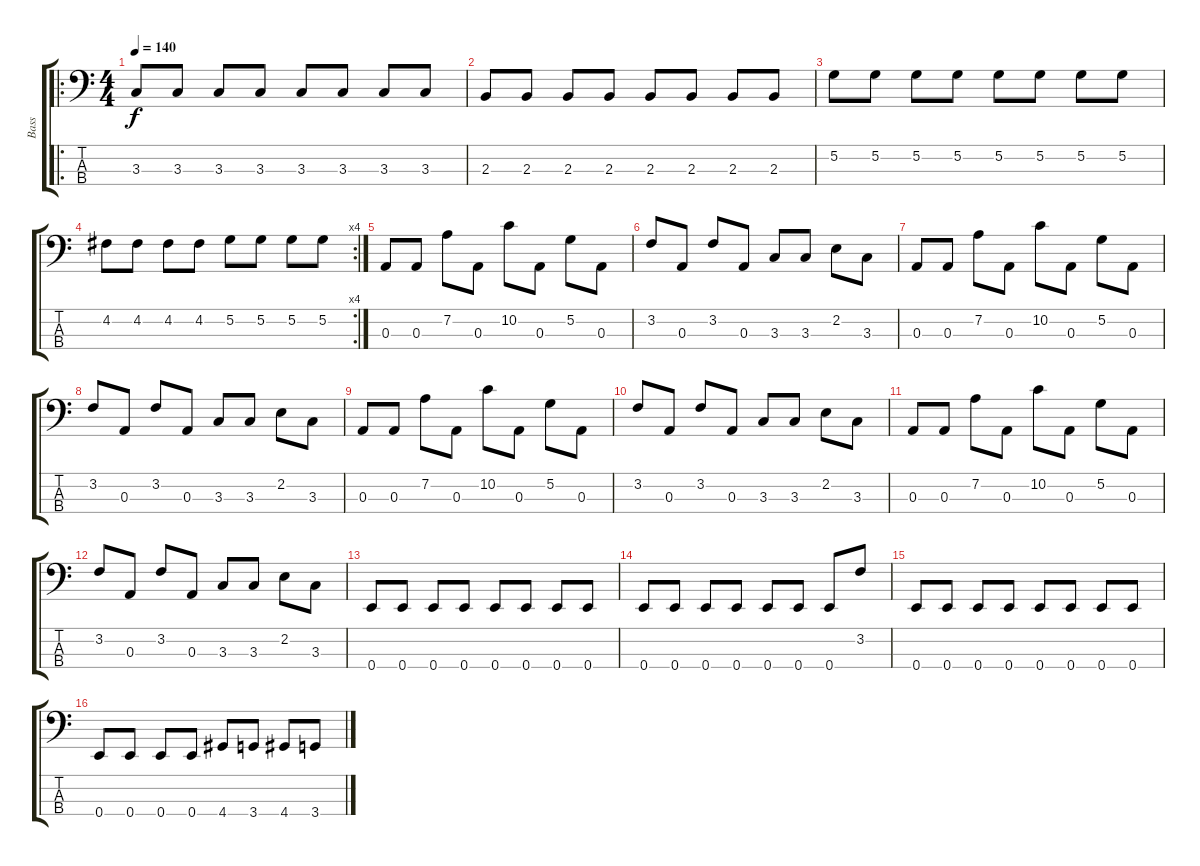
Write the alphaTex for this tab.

\track ("Bass" "Bass") {instrument electricbassfinger}
\staff {score tabs}
\tuning (G2 D2 A1 E1) {hide}
\ro
\ts (4 4)
\tempo 140
\clef f4
\ks c
3.3.8{dy f} 3.3.8 3.3.8 3.3.8 3.3.8 3.3.8 3.3.8 3.3.8 |
2.3.8 2.3.8 2.3.8 2.3.8 2.3.8 2.3.8 2.3.8 2.3.8 |
5.2.8 5.2.8 5.2.8 5.2.8 5.2.8 5.2.8 5.2.8 5.2.8 |
\rc 4
4.2.8 4.2.8 4.2.8 4.2.8 5.2.8 5.2.8 5.2.8 5.2.8 |
0.3.8 0.3.8 7.2.8 0.3.8 10.2.8 0.3.8 5.2.8 0.3.8 |
3.2.8 0.3.8 3.2.8 0.3.8 3.3.8 3.3.8 2.2.8 3.3.8 |
0.3.8 0.3.8 7.2.8 0.3.8 10.2.8 0.3.8 5.2.8 0.3.8 |
3.2.8 0.3.8 3.2.8 0.3.8 3.3.8 3.3.8 2.2.8 3.3.8 |
0.3.8 0.3.8 7.2.8 0.3.8 10.2.8 0.3.8 5.2.8 0.3.8 |
3.2.8 0.3.8 3.2.8 0.3.8 3.3.8 3.3.8 2.2.8 3.3.8 |
0.3.8 0.3.8 7.2.8 0.3.8 10.2.8 0.3.8 5.2.8 0.3.8 |
3.2.8 0.3.8 3.2.8 0.3.8 3.3.8 3.3.8 2.2.8 3.3.8 |
0.4.8 0.4.8 0.4.8 0.4.8 0.4.8 0.4.8 0.4.8 0.4.8 |
0.4.8 0.4.8 0.4.8 0.4.8 0.4.8 0.4.8 0.4.8 3.2.8 |
0.4.8 0.4.8 0.4.8 0.4.8 0.4.8 0.4.8 0.4.8 0.4.8 |
0.4.8 0.4.8 0.4.8 0.4.8 4.4.8 3.4.8 4.4.8 3.4.8
